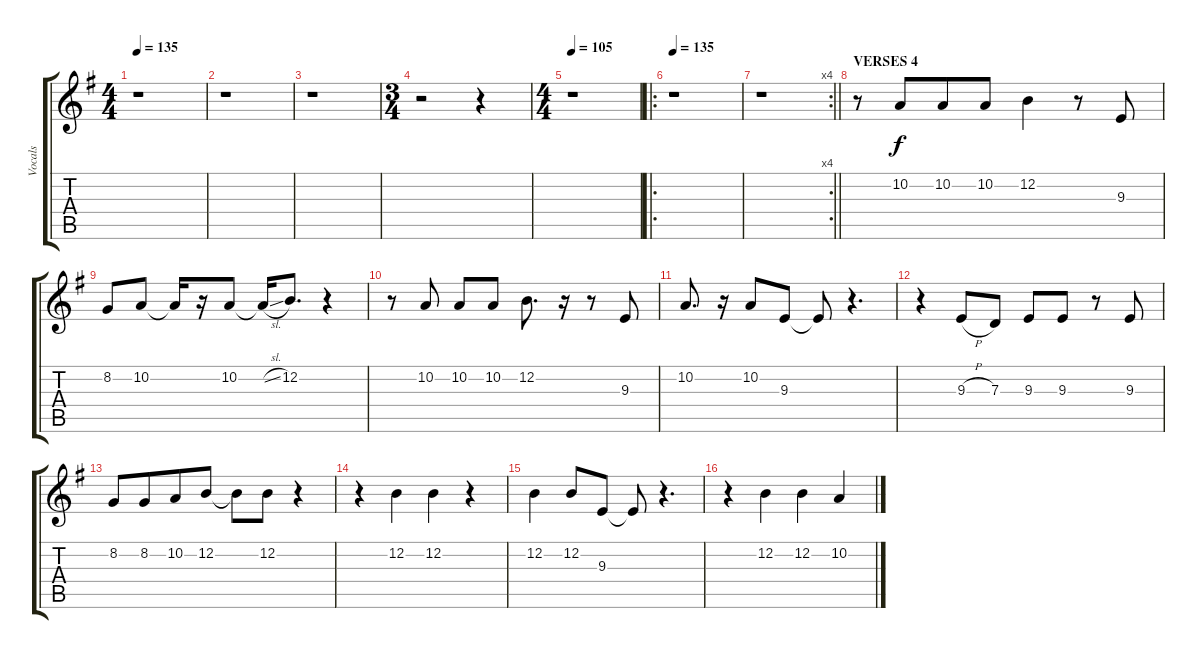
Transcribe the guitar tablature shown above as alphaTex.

\track ("Vocals" "Vocals") {instrument harmonica}
\staff {score tabs}
\tuning (E4 B3 G3 D3 A2 E2) {hide}
\ts (4 4)
\tempo 135
\clef g2
\ks eminor
r.1{dy f} |
r.1 |
r.1 |
\ts (3 4)
r.2 r.4 |
\ts (4 4)
\tempo 105
r.1 |
\ro
\tempo 135
r.1 |
\rc 4
\barLineRight lightlight
r.1 |
\section ("" "VERSES 4")
r.8 10.2.8{beam merge} 10.2.8 10.2.8 12.2.4 r.8 9.3.8 |
8.2.8 10.2.8 10.2{t}.16 r.16 10.2.8 10.2{sl t}.16 12.2.8{d} r.4 |
r.8 10.2.8 10.2.8 10.2.8 12.2.8{d} r.16 r.8 9.3.8 |
10.2.8{d} r.16 10.2.8 9.3.8 9.3{t}.8 r.4{d} |
r.4 9.3{h}.8 7.3.8 9.3.8 9.3.8 r.8 9.3.8 |
8.2.8 8.2.8{beam merge} 10.2.8 12.2.8 12.2{t}.8 12.2.8 r.4 |
r.4 12.2.4 12.2.4 r.4 |
12.2.4 12.2.8 9.3.8 9.3{t}.8 r.4{d} |
r.4 12.2.4 12.2.4 10.2.4
